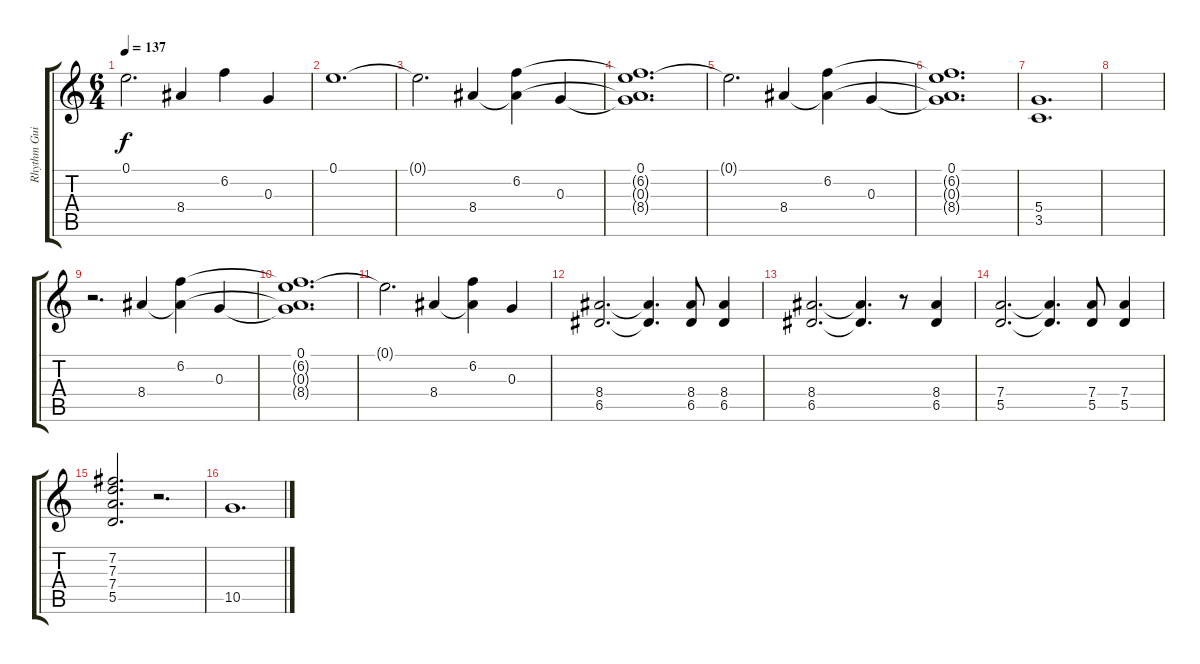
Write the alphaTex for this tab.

\track ("Rhythm Guitar Clean" "Rhythm Gui") {instrument electricguitarclean}
\staff {score tabs}
\tuning (E4 B3 G3 D3 A2 E2) {hide}
\ts (6 4)
\tempo 137
\clef g2
\ks c
0.1{t}.2{d dy f} 8.4.4 6.2.4 0.3.4 |
0.1.1{d} |
0.1{t}.2{d} 8.4.4 (6.2 8.4{t}).4 0.3.4 |
(0.1 6.2{t} 0.3{t} 8.4{t}).1{d} |
0.1{t}.2{d} 8.4.4 (6.2 8.4{t}).4 0.3.4 |
(0.1 6.2{t} 0.3{t} 8.4{t}).1{d} |
(5.4 3.5).1{d} |
|
r.2{d} 8.4.4 (6.2 8.4{t}).4 0.3.4 |
(0.1 6.2{t} 0.3{t} 8.4{t}).1{d} |
0.1{t}.2{d} 8.4.4 (6.2 8.4{t}).4 0.3.4 |
(8.4 6.5).2{d} (8.4{t} 6.5{t}).4{d} (8.4 6.5).8 (8.4 6.5).4 |
(8.4 6.5).2{d} (8.4{t} 6.5{t}).4{d} r.8 (8.4 6.5).4 |
(7.4 5.5).2{d} (7.4{t} 5.5{t}).4{d} (7.4 5.5).8 (7.4 5.5).4 |
(7.2 7.3 7.4 5.5).2{d} r.2{d} |
10.5.1{d}
